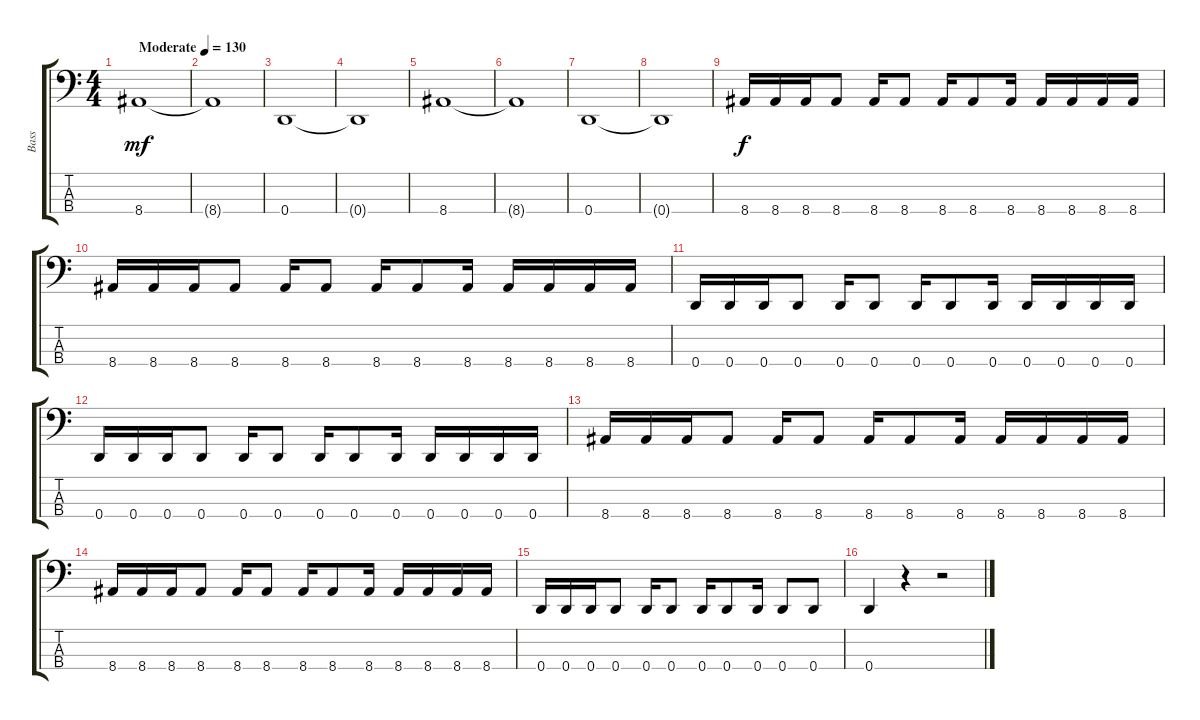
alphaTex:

\track ("Bass" "Bass") {instrument electricbasspick}
\staff {score tabs}
\tuning (G2 D2 A1 D1) {hide}
\ts (4 4)
\tempo (130 "Moderate")
\clef f4
\ks c
8.4.1{dy mf instrument electricbasspick} |
8.4{t}.1 |
0.4.1 |
0.4{t}.1 |
8.4.1 |
8.4{t}.1 |
0.4.1 |
0.4{t}.1 |
8.4.16{dy f} 8.4.16 8.4.16 8.4.8 8.4.16 8.4.8 8.4.16 8.4.8 8.4.16 8.4.16 8.4.16 8.4.16 8.4.16 |
8.4.16 8.4.16 8.4.16 8.4.8 8.4.16 8.4.8 8.4.16 8.4.8 8.4.16 8.4.16 8.4.16 8.4.16 8.4.16 |
0.4.16 0.4.16 0.4.16 0.4.8 0.4.16 0.4.8 0.4.16 0.4.8 0.4.16 0.4.16 0.4.16 0.4.16 0.4.16 |
0.4.16 0.4.16 0.4.16 0.4.8 0.4.16 0.4.8 0.4.16 0.4.8 0.4.16 0.4.16 0.4.16 0.4.16 0.4.16 |
8.4.16 8.4.16 8.4.16 8.4.8 8.4.16 8.4.8 8.4.16 8.4.8 8.4.16 8.4.16 8.4.16 8.4.16 8.4.16 |
8.4.16 8.4.16 8.4.16 8.4.8 8.4.16 8.4.8 8.4.16 8.4.8 8.4.16 8.4.16 8.4.16 8.4.16 8.4.16 |
0.4.16 0.4.16 0.4.16 0.4.8 0.4.16 0.4.8 0.4.16 0.4.8 0.4.16 0.4.8 0.4.8 |
0.4.4 r.4 r.2
